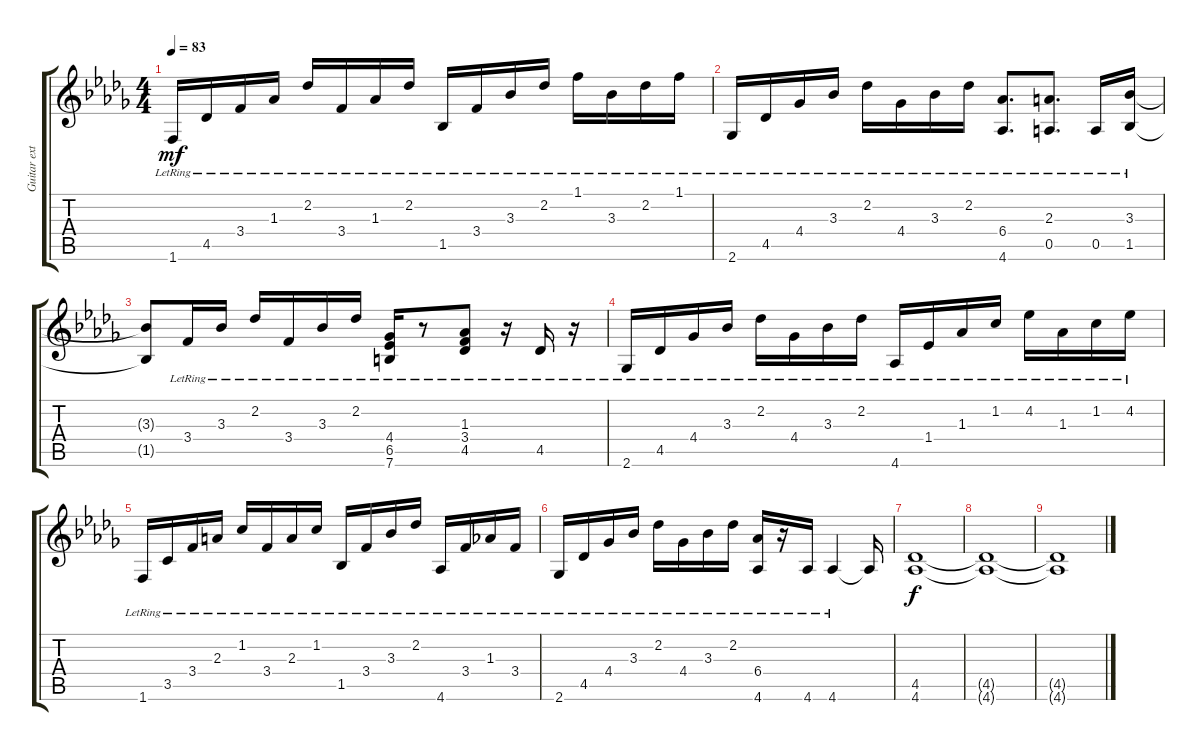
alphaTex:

\track ("Guitar extra" "Guitar ext") {instrument distortionguitar}
\staff {score tabs}
\tuning (E4 B3 G3 D3 A2 E2) {hide}
\ts (4 4)
\tempo 83
\clef g2
\ks db
1.6{lr}.16{dy mf} 4.5{lr}.16 3.4{lr}.16 1.3{lr}.16 2.2{lr}.16 3.4{lr}.16 1.3{lr}.16 2.2{lr}.16 1.5{lr}.16 3.4{lr}.16 3.3{lr}.16 2.2{lr}.16 1.1{lr}.16 3.3{lr}.16 2.2{lr}.16 1.1{lr}.16 |
2.6{lr}.16 4.5{lr}.16 4.4{lr}.16 3.3{lr}.16 2.2{lr}.16 4.4{lr}.16 3.3{lr}.16 2.2{lr}.16 (6.4{lr} 4.6{lr}).8{d} (2.3{lr} 0.5{lr}).8{d} 0.5{lr}.16 (3.3{lr} 1.5{lr}).16 |
(3.3{t} 1.5{t}).8 3.4{lr}.16 3.3{lr}.16 2.2{lr}.16 3.4{lr}.16 3.3{lr}.16 2.2{lr}.16 (4.4{lr} 6.5{lr} 7.6{lr}).16 r.8 (1.3{lr} 3.4{lr} 4.5{lr}).8 r.16 4.5{lr}.16 r.16 |
2.6{lr}.16 4.5{lr}.16 4.4{lr}.16 3.3{lr}.16 2.2{lr}.16 4.4{lr}.16 3.3{lr}.16 2.2{lr}.16 4.6{lr}.16 1.4{lr}.16 1.3{lr}.16 1.2{lr}.16 4.2{lr}.16 1.3{lr}.16 1.2{lr}.16 4.2{lr}.16 |
1.6{lr}.16 3.5{lr}.16 3.4{lr}.16 2.3{lr}.16 1.2{lr}.16 3.4{lr}.16 2.3{lr}.16 1.2{lr}.16 1.5{lr}.16 3.4{lr}.16 3.3{lr}.16 2.2{lr}.16 4.6{lr}.16 3.4{lr}.16 1.3{lr}.16 3.4{lr}.16 |
2.6{lr}.16 4.5{lr}.16 4.4{lr}.16 3.3{lr}.16 2.2{lr}.16 4.4{lr}.16 3.3{lr}.16 2.2{lr}.16 (6.4{lr} 4.6{lr}).16 r.16 4.6{lr}.16 4.6{lr}.4 4.6{t}.16 |
(4.5 4.6).1{dy f} |
(4.5{t} 4.6{t}).1 |
(4.5{t} 4.6{t}).1
